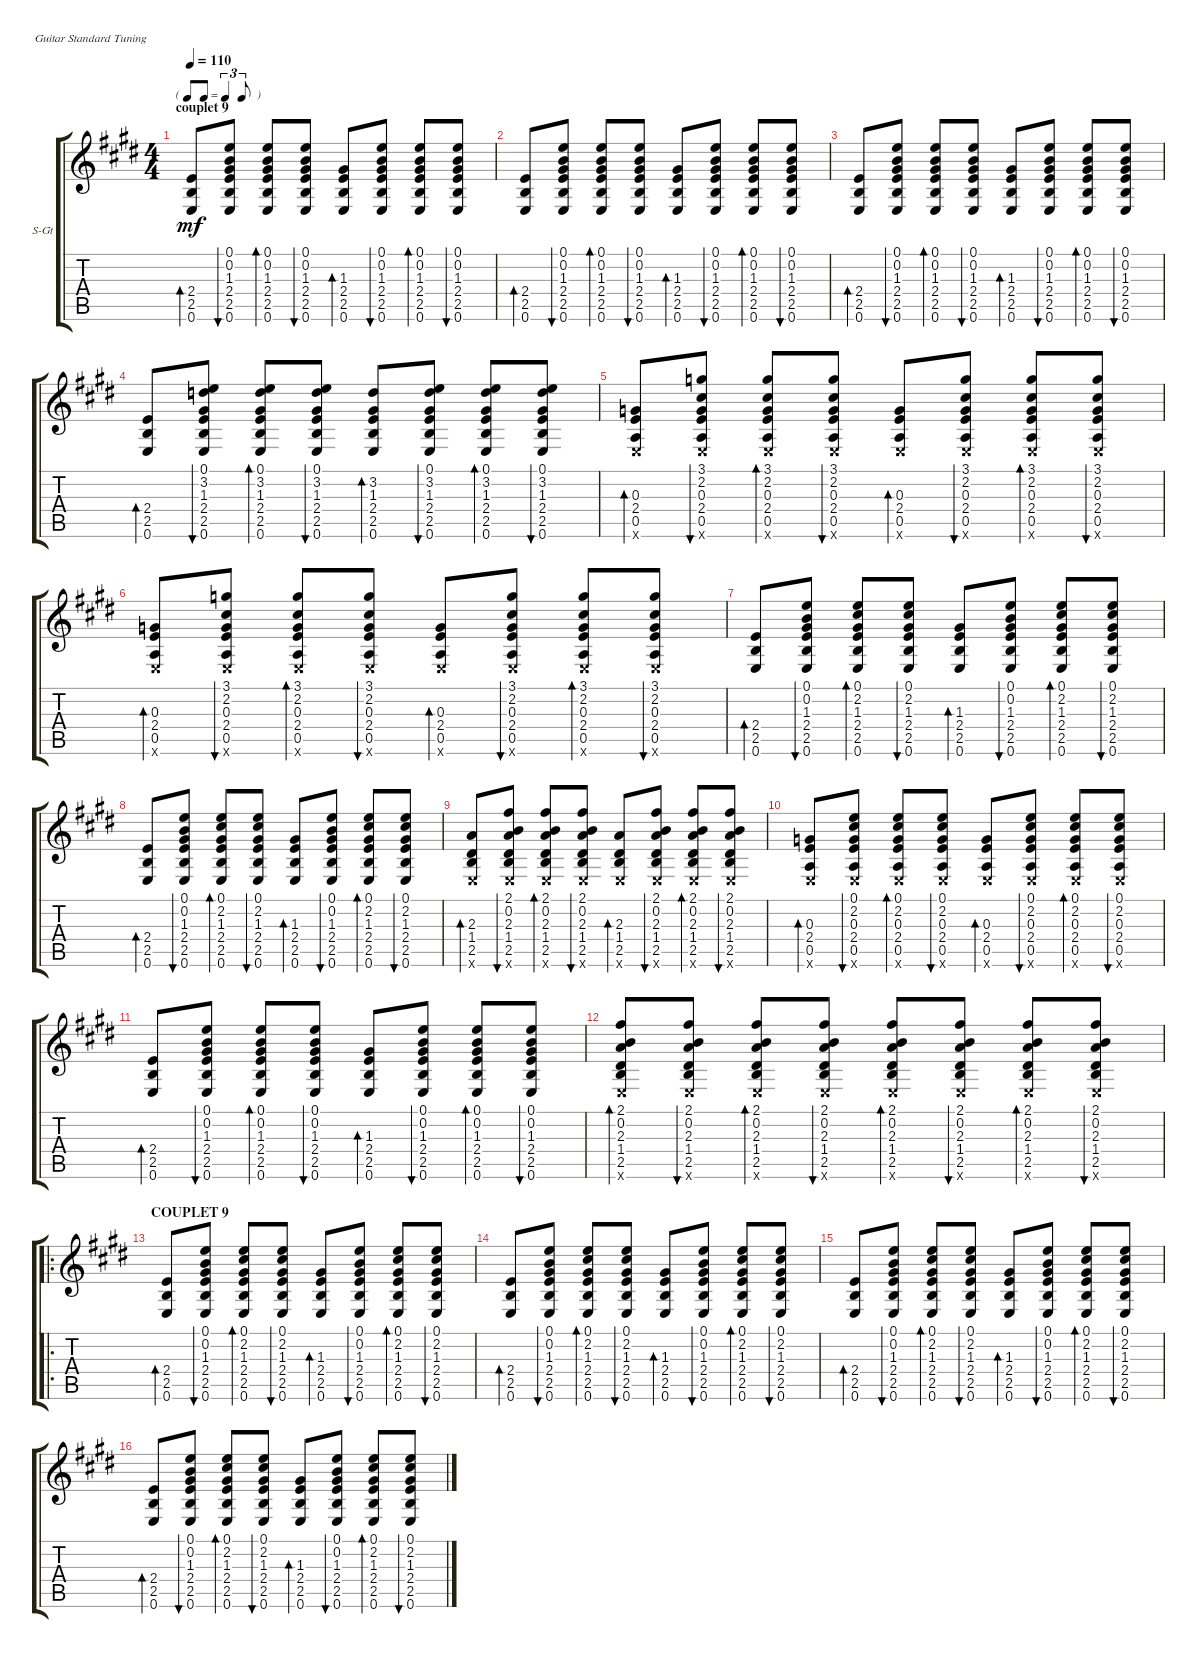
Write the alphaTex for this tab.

\defaultSystemsLayout 4
\bracketExtendMode groupsimilarinstruments
\firstSystemTrackNameOrientation horizontal
\otherSystemsTrackNameOrientation horizontal
\track ("Steel Guitar" "S-Gt") {instrument acousticguitarsteel}
\staff {score tabs}
\tuning (E4 B3 G3 D3 A2 E2)
\ts (4 4)
\tf triplet8th
\section ("" "couplet 9")
\tempo 110
\clef g2
\ks e
(0.6 2.5 2.4).8{bd 30 dy mf} (0.6 2.5 2.4 1.3 0.2 0.1).8{bu 30} (0.6 2.5 2.4 1.3 0.2 0.1).8{bd 30} (0.6 2.5 2.4 1.3 0.2 0.1).8{bu 30} (0.6 2.5 2.4 1.3).8{bd 30} (0.6 2.5 2.4 1.3 0.2 0.1).8{bu 30} (0.6 2.5 2.4 1.3 0.2 0.1).8{bd 30} (0.6 2.5 2.4 1.3 0.2 0.1).8{bu 30} |
(0.6 2.5 2.4).8{bd 30} (0.6 2.5 2.4 1.3 0.2 0.1).8{bu 30} (0.6 2.5 2.4 1.3 0.2 0.1).8{bd 30} (0.6 2.5 2.4 1.3 0.2 0.1).8{bu 30} (0.6 2.5 2.4 1.3).8{bd 30} (0.6 2.5 2.4 1.3 0.2 0.1).8{bu 30} (0.6 2.5 2.4 1.3 0.2 0.1).8{bd 30} (0.6 2.5 2.4 1.3 0.2 0.1).8{bu 30} |
(0.6 2.5 2.4).8{bd 30} (0.6 2.5 2.4 1.3 0.2 0.1).8{bu 30} (0.6 2.5 2.4 1.3 0.2 0.1).8{bd 30} (0.6 2.5 2.4 1.3 0.2 0.1).8{bu 30} (0.6 2.5 2.4 1.3).8{bd 30} (0.6 2.5 2.4 1.3 0.2 0.1).8{bu 30} (0.6 2.5 2.4 1.3 0.2 0.1).8{bd 30} (0.6 2.5 2.4 1.3 0.2 0.1).8{bu 30} |
(0.6 2.5 2.4).8{bd 30} (0.6 2.5 2.4 1.3 3.2 0.1).8{bu 30} (0.6 2.5 2.4 1.3 3.2 0.1).8{bd 30} (0.6 2.5 2.4 1.3 3.2 0.1).8{bu 30} (0.6 2.5 2.4 1.3 3.2).8{bd 30} (0.6 2.5 2.4 1.3 3.2 0.1).8{bu 30} (0.6 2.5 2.4 1.3 3.2 0.1).8{bd 30} (0.6 2.5 2.4 1.3 3.2 0.1).8{bu 30} |
(0.5 2.4 0.3 0.6{x}).8{bd 30} (0.5 2.4 0.3 2.2 3.1 0.6{x}).8{bu 30} (0.5 2.4 0.3 2.2 3.1 0.6{x}).8{bd 30} (0.5 2.4 0.3 2.2 3.1 0.6{x}).8{bu 30} (0.5 2.4 0.3 0.6{x}).8{bd 30} (0.5 2.4 0.3 2.2 3.1 0.6{x}).8{bu 30} (0.5 2.4 0.3 2.2 3.1 0.6{x}).8{bd 30} (0.5 2.4 0.3 2.2 3.1 0.6{x}).8{bu 30} |
(0.5 2.4 0.3 0.6{x}).8{bd 30} (0.5 2.4 0.3 2.2 3.1 0.6{x}).8{bu 30} (0.5 2.4 0.3 2.2 3.1 0.6{x}).8{bd 30} (0.5 2.4 0.3 2.2 3.1 0.6{x}).8{bu 30} (0.5 2.4 0.3 0.6{x}).8{bd 30} (0.5 2.4 0.3 2.2 3.1 0.6{x}).8{bu 30} (0.5 2.4 0.3 2.2 3.1 0.6{x}).8{bd 30} (0.5 2.4 0.3 2.2 3.1 0.6{x}).8{bu 30} |
(0.6 2.5 2.4).8{bd 30} (0.6 2.5 2.4 1.3 0.2 0.1).8{bu 30} (0.6 2.5 2.4 1.3 2.2 0.1).8{bd 30} (0.6 2.5 2.4 1.3 2.2 0.1).8{bu 30} (0.6 2.5 2.4 1.3).8{bd 30} (0.6 2.5 2.4 1.3 0.2 0.1).8{bu 30} (0.6 2.5 2.4 1.3 2.2 0.1).8{bd 30} (0.6 2.5 2.4 1.3 2.2 0.1).8{bu 30} |
(0.6 2.5 2.4).8{bd 30} (0.6 2.5 2.4 1.3 0.2 0.1).8{bu 30} (0.6 2.5 2.4 1.3 2.2 0.1).8{bd 30} (0.6 2.5 2.4 1.3 2.2 0.1).8{bu 30} (0.6 2.5 2.4 1.3).8{bd 30} (0.6 2.5 2.4 1.3 0.2 0.1).8{bu 30} (0.6 2.5 2.4 1.3 2.2 0.1).8{bd 30} (0.6 2.5 2.4 1.3 2.2 0.1).8{bu 30} |
(2.5 1.4 2.3 0.6{x}).8{bd 30} (2.5 1.4 2.3 0.2 2.1 0.6{x}).8{bu 30} (2.5 1.4 2.3 0.2 2.1 0.6{x}).8{bd 30} (2.5 1.4 2.3 0.2 2.1 0.6{x}).8{bu 30} (2.5 1.4 2.3 0.6{x}).8{bd 30} (2.5 1.4 2.3 0.2 2.1 0.6{x}).8{bu 30} (2.5 1.4 2.3 0.2 2.1 0.6{x}).8{bd 30} (2.5 1.4 2.3 0.2 2.1 0.6{x}).8{bu 30} |
(0.5 2.4 0.3 0.6{x}).8{bd 30} (0.5 2.4 0.3 2.2 0.1 0.6{x}).8{bu 30} (0.5 2.4 0.3 2.2 0.1 0.6{x}).8{bd 30} (0.5 2.4 0.3 2.2 0.1 0.6{x}).8{bu 30} (0.5 2.4 0.3 0.6{x}).8{bd 30} (0.5 2.4 0.3 2.2 0.1 0.6{x}).8{bu 30} (0.5 2.4 0.3 2.2 0.1 0.6{x}).8{bd 30} (0.5 2.4 0.3 2.2 0.1 0.6{x}).8{bu 30} |
(0.6 2.5 2.4).8{bd 30} (0.6 2.5 2.4 1.3 0.2 0.1).8{bu 30} (0.6 2.5 2.4 1.3 0.2 0.1).8{bd 30} (0.6 2.5 2.4 1.3 0.2 0.1).8{bu 30} (0.6 2.5 2.4 1.3).8{bd 30} (0.6 2.5 2.4 1.3 0.2 0.1).8{bu 30} (0.6 2.5 2.4 1.3 0.2 0.1).8{bd 30} (0.6 2.5 2.4 1.3 0.2 0.1).8{bu 30} |
(2.5 1.4 2.3 0.6{x} 0.2 2.1).8{bd 30} (2.5 1.4 2.3 0.2 2.1 0.6{x}).8{bu 30} (2.5 1.4 2.3 0.2 2.1 0.6{x}).8{bd 30} (2.5 1.4 2.3 0.2 2.1 0.6{x}).8{bu 30} (2.5 1.4 2.3 0.6{x} 0.2 2.1).8{bd 30} (2.5 1.4 2.3 0.2 2.1 0.6{x}).8{bu 30} (2.5 1.4 2.3 0.2 2.1 0.6{x}).8{bd 30} (2.5 1.4 2.3 0.2 2.1 0.6{x}).8{bu 30} |
\ro
\section ("" "COUPLET 9")
(0.6 2.5 2.4).8{bd 30} (0.6 2.5 2.4 1.3 0.2 0.1).8{bu 30} (0.6 2.5 2.4 1.3 2.2 0.1).8{bd 30} (0.6 2.5 2.4 1.3 2.2 0.1).8{bu 30} (0.6 2.5 2.4 1.3).8{bd 30} (0.6 2.5 2.4 1.3 0.2 0.1).8{bu 30} (0.6 2.5 2.4 1.3 2.2 0.1).8{bd 30} (0.6 2.5 2.4 1.3 2.2 0.1).8{bu 30} |
(0.6 2.5 2.4).8{bd 30} (0.6 2.5 2.4 1.3 0.2 0.1).8{bu 30} (0.6 2.5 2.4 1.3 2.2 0.1).8{bd 30} (0.6 2.5 2.4 1.3 2.2 0.1).8{bu 30} (0.6 2.5 2.4 1.3).8{bd 30} (0.6 2.5 2.4 1.3 0.2 0.1).8{bu 30} (0.6 2.5 2.4 1.3 2.2 0.1).8{bd 30} (0.6 2.5 2.4 1.3 2.2 0.1).8{bu 30} |
(0.6 2.5 2.4).8{bd 30} (0.6 2.5 2.4 1.3 0.2 0.1).8{bu 30} (0.6 2.5 2.4 1.3 2.2 0.1).8{bd 30} (0.6 2.5 2.4 1.3 2.2 0.1).8{bu 30} (0.6 2.5 2.4 1.3).8{bd 30} (0.6 2.5 2.4 1.3 0.2 0.1).8{bu 30} (0.6 2.5 2.4 1.3 2.2 0.1).8{bd 30} (0.6 2.5 2.4 1.3 2.2 0.1).8{bu 30} |
(0.6 2.5 2.4).8{bd 30} (0.6 2.5 2.4 1.3 0.2 0.1).8{bu 30} (0.6 2.5 2.4 1.3 2.2 0.1).8{bd 30} (0.6 2.5 2.4 1.3 2.2 0.1).8{bu 30} (0.6 2.5 2.4 1.3).8{bd 30} (0.6 2.5 2.4 1.3 0.2 0.1).8{bu 30} (0.6 2.5 2.4 1.3 2.2 0.1).8{bd 30} (0.6 2.5 2.4 1.3 2.2 0.1).8{bu 30}
